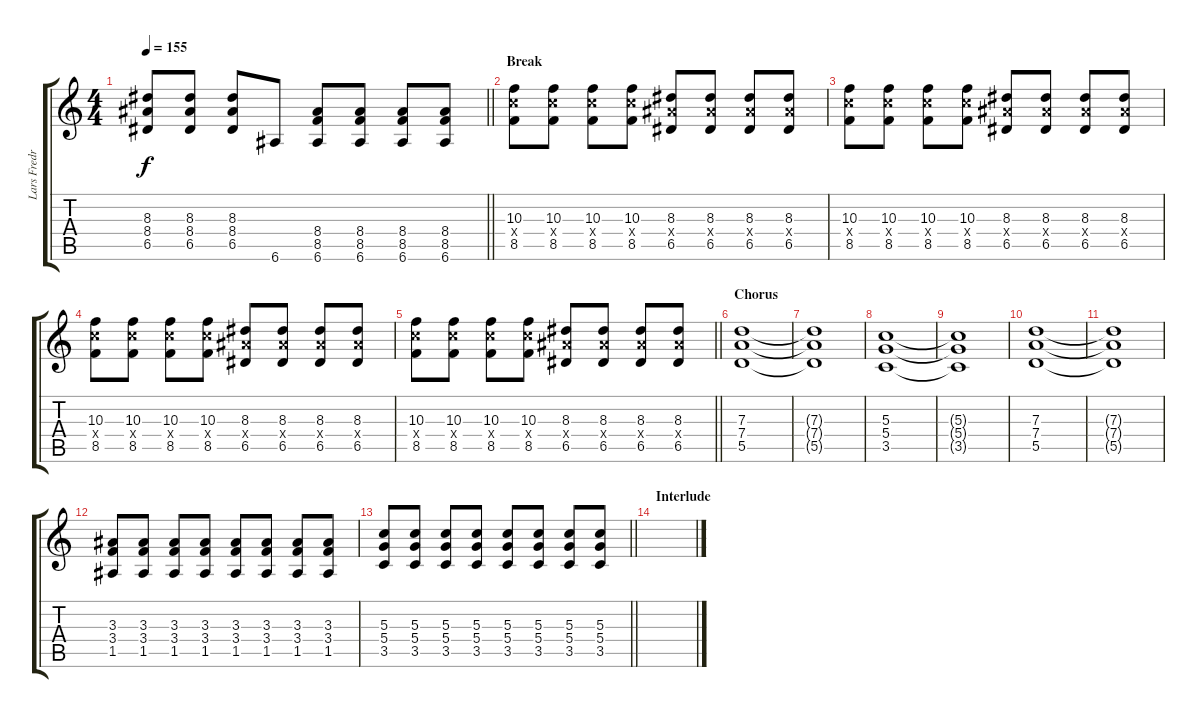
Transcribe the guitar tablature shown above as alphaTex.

\track ("Lars Fredriksen" "Lars Fredr") {instrument distortionguitar}
\staff {score tabs}
\tuning (E4 B3 G3 D3 A2 E2) {hide}
\ts (4 4)
\tempo 155
\clef g2
\barLineRight lightlight
\ks c
(8.3 8.4 6.5).8{dy f} (8.3 8.4 6.5).8 (8.3 8.4 6.5).8 6.6.8 (8.4 8.5 6.6).8 (8.4 8.5 6.6).8 (8.4 8.5 6.6).8 (8.4 8.5 6.6).8 |
\section ("" "Break")
(10.3 10.4{x} 8.5).8 (10.3 10.4{x} 8.5).8 (10.3 10.4{x} 8.5).8 (10.3 10.4{x} 8.5).8 (8.3 8.4{x} 6.5).8 (8.3 8.4{x} 6.5).8 (8.3 8.4{x} 6.5).8 (8.3 8.4{x} 6.5).8 |
(10.3 10.4{x} 8.5).8 (10.3 10.4{x} 8.5).8 (10.3 10.4{x} 8.5).8 (10.3 10.4{x} 8.5).8 (8.3 8.4{x} 6.5).8 (8.3 8.4{x} 6.5).8 (8.3 8.4{x} 6.5).8 (8.3 8.4{x} 6.5).8 |
(10.3 10.4{x} 8.5).8 (10.3 10.4{x} 8.5).8 (10.3 10.4{x} 8.5).8 (10.3 10.4{x} 8.5).8 (8.3 8.4{x} 6.5).8 (8.3 8.4{x} 6.5).8 (8.3 8.4{x} 6.5).8 (8.3 8.4{x} 6.5).8 |
\barLineRight lightlight
(10.3 10.4{x} 8.5).8 (10.3 10.4{x} 8.5).8 (10.3 10.4{x} 8.5).8 (10.3 10.4{x} 8.5).8 (8.3 8.4{x} 6.5).8 (8.3 8.4{x} 6.5).8 (8.3 8.4{x} 6.5).8 (8.3 8.4{x} 6.5).8 |
\section ("" "Chorus")
(7.3 7.4 5.5).1 |
(7.3{t} 7.4{t} 5.5{t}).1 |
(5.3 5.4 3.5).1 |
(5.3{t} 5.4{t} 3.5{t}).1 |
(7.3 7.4 5.5).1 |
(7.3{t} 7.4{t} 5.5{t}).1 |
(3.3 3.4 1.5).8 (3.3 3.4 1.5).8 (3.3 3.4 1.5).8 (3.3 3.4 1.5).8 (3.3 3.4 1.5).8 (3.3 3.4 1.5).8 (3.3 3.4 1.5).8 (3.3 3.4 1.5).8 |
\barLineRight lightlight
(5.3 5.4 3.5).8 (5.3 5.4 3.5).8 (5.3 5.4 3.5).8 (5.3 5.4 3.5).8 (5.3 5.4 3.5).8 (5.3 5.4 3.5).8 (5.3 5.4 3.5).8 (5.3 5.4 3.5).8 |
\section ("" "Interlude")
